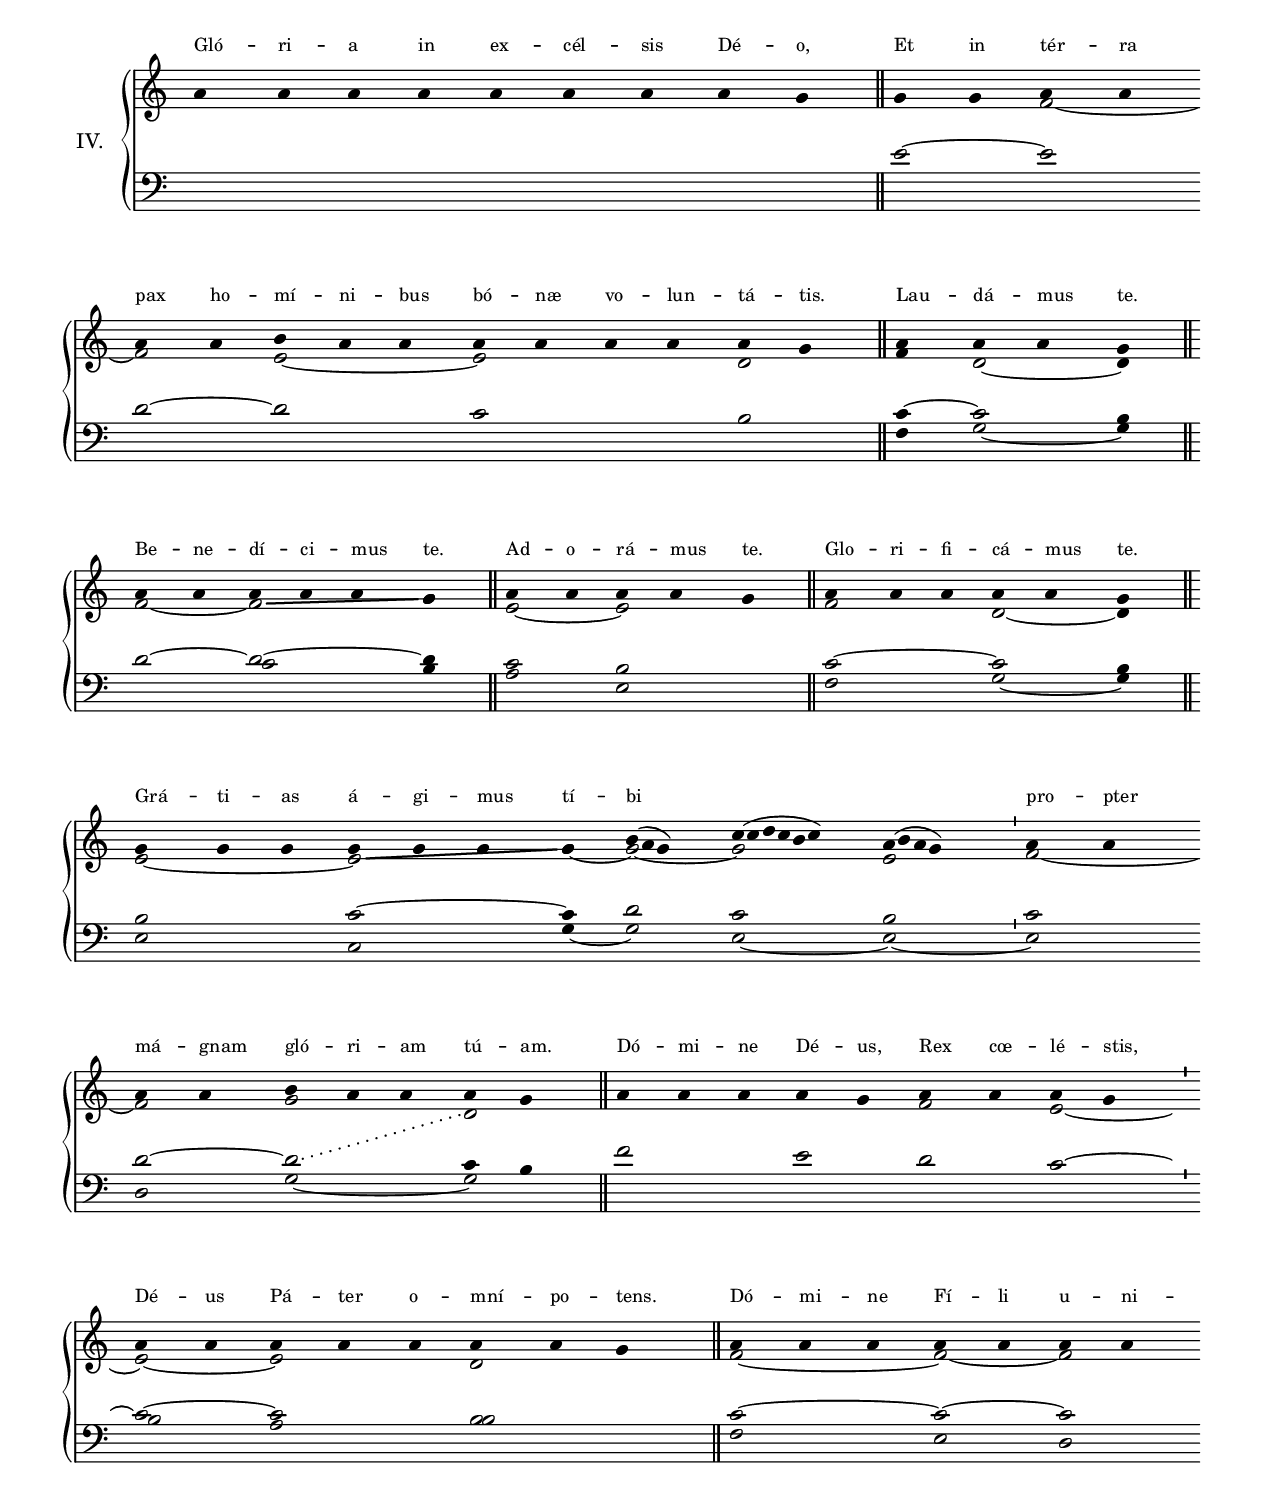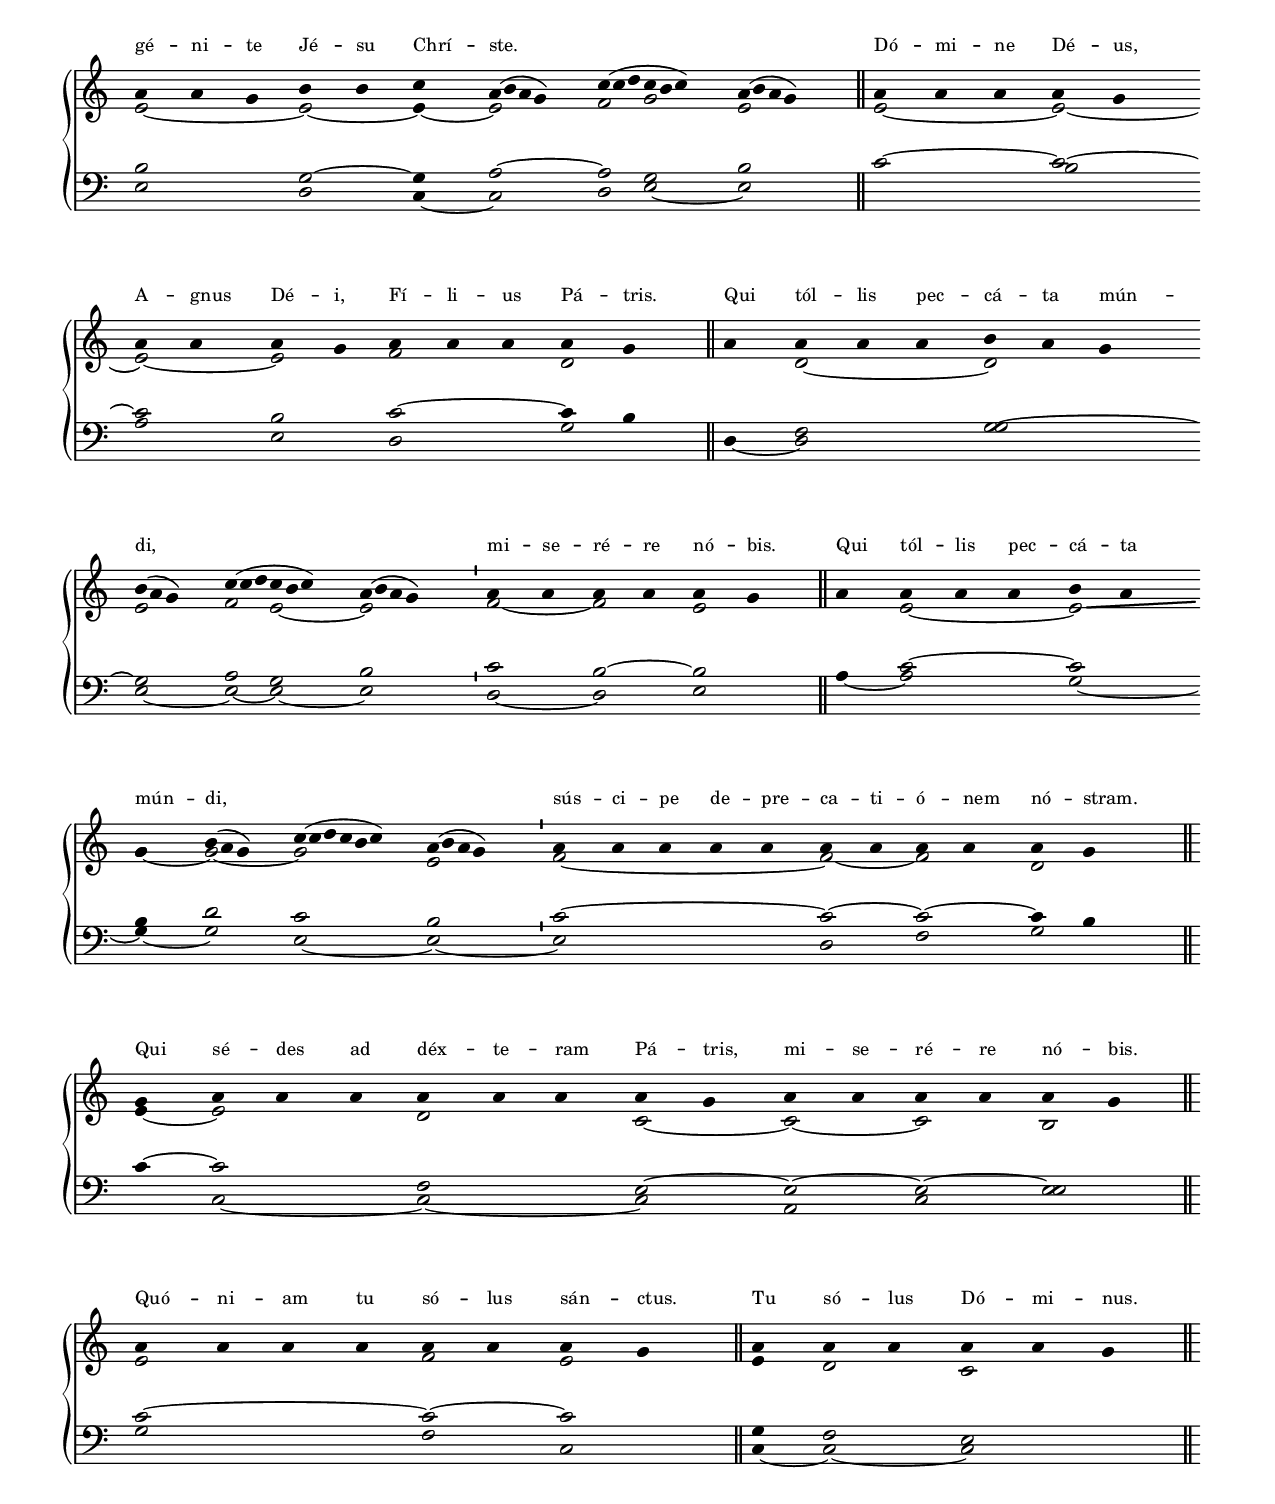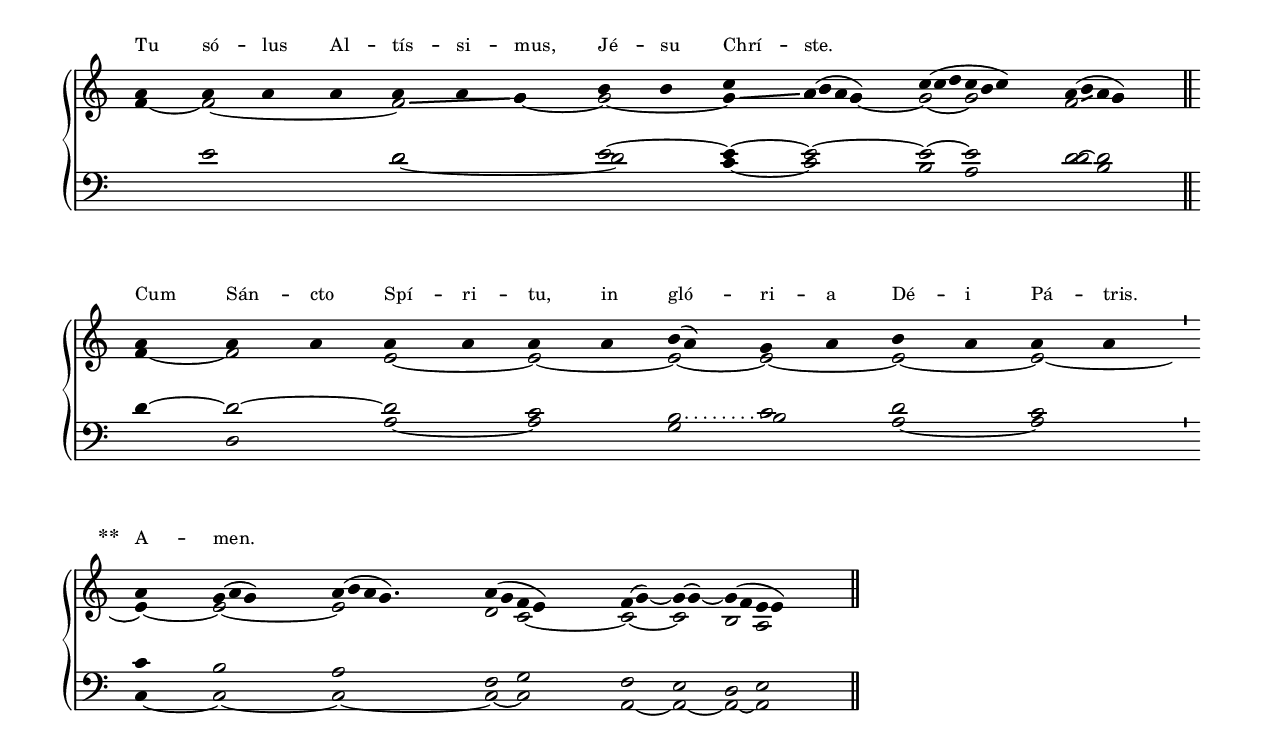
\version "2.18"
\include "gregorian.ly"
\include "noh2.ily"

%Page reference: page v.152
%(volume.page)

global = {
 \key e \phrygian
 \cadenzaOn 
 \override Glissando #'thickness = #2.0
 \override Glissando #'breakable = ##t
}

chantText = \lyricmode {
Gló -- ri -- a in ex -- cél -- sis Dé -- o, 
Et in tér -- ra pax ho -- mí -- ni -- bus bó -- næ vo -- lun -- tá -- tis. 
Lau -- dá -- mus te. 
Be -- ne -- dí -- ci -- mus te. 
Ad -- o -- rá -- mus te. 
Glo -- ri -- fi -- cá -- mus te. 
Grá -- ti -- as á -- gi -- mus tí -- bi _ _ pro -- pter má -- gnam gló -- ri -- am tú -- am. 
Dó -- mi -- ne Dé -- us, Rex cœ -- lé -- stis, Dé -- us Pá -- ter o -- mní -- po -- tens. 
Dó -- mi -- ne Fí -- li u -- ni -- gé -- ni -- te Jé -- su Chrí -- ste. _ _ 
Dó -- mi -- ne Dé -- us, A -- gnus Dé -- i, Fí -- li -- us Pá -- tris. 
Qui tól -- lis pec -- cá -- ta mún -- di, _ _ mi -- se -- ré -- re nó -- bis. 
Qui tól -- lis pec -- cá -- ta mún -- di, _ _ sús -- ci -- pe de -- pre -- ca -- ti -- ó -- nem nó -- stram. 
Qui sé -- des ad déx -- te -- ram Pá -- tris, mi -- se -- ré -- re nó -- bis. 
Quó -- ni -- am tu só -- lus sán -- ctus. 
Tu só -- lus Dó -- mi -- nus. 
Tu só -- lus Al -- tís -- si -- mus, Jé -- su Chrí -- ste. _ _ 
Cum Sán -- cto Spí -- ri -- tu, in gló -- ri -- a Dé -- i Pá -- tris. 
\set stanza = " ** "  A -- men. _ _ _ _ _ }

chantMusic = {
\tieDown   a'4 a'4 a'4 a'4 a'4 a'4 a'4 a'4 g'4 \finalis
 g'4 g'4 a'4 a'4 \forceBreak
 a'4 a'4 b'4 a'4 a'4 a'4 a'4 a'4 a'4 a'4 g'4 \finalis
 a'4 a'4 a'4 g'4 \finalis
 \forceBreak
 a'4 a'4 a'4 a'4 a'4 g'4 \finalis
 a'4 a'4 a'4 a'4 g'4 \finalis
 a'4 a'4 a'4 a'4 a'4 g'4 \finalis
 \forceBreak
 g'4 g'4 g'4 g'4 g'4 g'4 g'4 b'4 ( a'4 g'4) c''4 ( c''4 d''4 c''4 b'4 c''4) a'4 ( b'4 a'4 g'4) \divisioMinima
 a'4 a'4 \forceBreak
 a'4 a'4 b'4 a'4 a'4 a'4 g'4 \finalis
 a'4 a'4 a'4 a'4 g'4 a'4 a'4 a'4 g'4 \divisioMinima
 \forceBreak
 a'4 a'4 a'4 a'4 a'4 a'4 a'4 g'4 \finalis
 a'4 a'4 a'4 a'4 a'4 a'4 a'4 \forceBreak
 a'4 a'4 g'4 b'4 b'4 c''4 a'4 ( b'4 a'4 g'4) c''4 ( c''4 d''4 c''4 b'4 c''4) a'4 ( b'4 a'4 g'4) \finalis
 a'4 a'4 a'4 a'4 g'4 \forceBreak
 a'4 a'4 a'4 g'4 a'4 a'4 a'4 a'4 g'4 \finalis
 a'4 a'4 a'4 a'4 b'4 a'4 g'4 \forceBreak
 b'4 ( a'4 g'4) c''4 ( c''4 d''4 c''4 b'4 c''4) a'4 ( b'4 a'4 g'4) \divisioMinima
 a'4 a'4 a'4 a'4 a'4 g'4 \finalis
 a'4 a'4 a'4 a'4 b'4 a'4 \forceBreak
 g'4 b'4 ( a'4 g'4) c''4 ( c''4 d''4 c''4 b'4 c''4) a'4 ( b'4 a'4 g'4) \divisioMinima
 a'4 a'4 a'4 a'4 a'4 a'4 a'4 a'4 a'4 a'4 g'4 \finalis
 \forceBreak
 g'4 a'4 a'4 a'4 a'4 a'4 a'4 a'4 g'4 a'4 a'4 a'4 a'4 a'4 g'4 \finalis
 \forceBreak
 a'4 a'4 a'4 a'4 a'4 a'4 a'4 g'4 \finalis
 a'4 a'4 a'4 a'4 a'4 g'4 \finalis
 \forceBreak
 a'4 a'4 a'4 a'4 a'4 a'4 g'4 b'4 b'4 c''4 a'4 ( b'4 a'4 g'4) c''4 ( c''4 d''4 c''4 b'4 c''4) a'4 ( b'4 a'4 g'4) \finalis
 \forceBreak
 a'4 a'4 a'4 a'4 a'4 a'4 a'4 b'4 ( a'4) g'4 a'4 b'4 a'4 a'4 a'4 \divisioMinima
 \forceBreak
 a'4 g'4 ( a'4 g'4) a'4 ( b'4 a'4 g'4.) a'4 ( g'4 f'4 e'4) f'4 ( g'4) ~ g'4 ( g'4) ~ g'4 ( f'4 e'4 e'4) \finalis

}

altoMusic = {
r2*9/2 \finalis
r2 f'2 ~ f'2 e'2*3/2 ~ e'2*4/2 d'2 \finalis
f'4 d'2 ~ d'4 \finalis
f'2 ~ f'2*3/2 -\tweak Glissando.Y-offset #-0.8 \glissando g'4 \finalis
e'2 ~ e'2*3/2 \finalis
f'2*3/2 d'2 ~ d'4 \finalis
e'2*3/2 ~ e'2*3/2 -\tweak Glissando.Y-offset #-0.8 \glissando g'4 ~ g'2*3/2 ~ g'2*6/2 e'2*4/2 \divisioMinima
f'2 ~ f'2 g'2*3/2 d'2 \finalis
r2*5/2 f'2 e'2 ~ \divisioMinima
e'2 ~ e'2*3/2 d'2*3/2 \finalis
f'2*3/2 ~ f'2 ~ f'2 e'2*3/2 ~ e'2 ~ e'4 ~ e'2*4/2 f'2*3/2 g'2*3/2 e'2*4/2 \finalis
e'2*3/2 ~ e'2 ~ e'2 ~ e'2 f'2*3/2 d'2 \finalis
r4 d'2*3/2 ~ d'2*3/2 e'2*3/2 f'2*3/2 e'2*3/2 ~ e'2*4/2 \divisioMinima
f'2 ~ f'2 e'2 \finalis
r4 e'2*3/2 ~ e'2 -\tweak Glissando.Y-offset #-0.8 \glissando g'4 ~ g'2*3/2 ~ g'2*6/2 e'2*4/2 \divisioMinima
f'2*5/2 ~ f'2 ~ f'2 d'2 \finalis
e'4 ~ e'2*3/2 d'2*3/2 c'2 ~ c'2 ~ c'2 b2 \finalis
e'2*4/2 f'2 e'2 \finalis
e'4 d'2 c'2*3/2 \finalis
f'4 ~ f'2*3/2 ~ f'2 -\tweak Glissando.Y-offset #-0.8 \glissando g'4 ~ g'2 ~ g'4 \glissando a'4 b'4 a'4 g'4 ~ g'2*3/2 ~ g'2*3/2 f'2 \glissando a'4 g'4 \finalis
f'4 ~ f'2 e'2 ~ e'2 ~ e'2 ~ e'2 ~ e'2 ~ e'2 ~ \divisioMinima
e'4 ~ e'2*3/2 ~ e'2*9/4 d'2 c'2 ~ c'2 ~ c'2 b2 a2 \finalis
}

tenorMusic = {
r2*9/2 \finalis
e'2 ~ e'2 d'2 ~ d'2*3/2 c'2*4/2 b2 \finalis
c'4 ~ c'2 b4 \finalis
d'2 ~ d'2*3/2 ~ d'4 \finalis
c'2 b2*3/2 \finalis
c'2*3/2 ~ c'2 b4 \finalis
b2*3/2 c'2*3/2 ~ c'4 d'2*3/2 c'2*6/2 b2*4/2 \divisioMinima
c'2 d'2 ~ d'2*3/2 c'4 b4 \finalis
f'2*3/2 e'2 d'2 c'2 ~ \divisioMinima
c'2 ~ c'2*3/2 b2*3/2 \finalis
c'2*3/2 ~ c'2 ~ c'2 b2*3/2 g2 ~ g4 a2*4/2 ~ a2*3/2 g2*3/2 b2*4/2 \finalis
c'2*3/2 ~ c'2 ~ c'2 b2 c'2*3/2 ~ c'4 b4 \finalis
r4 f2*3/2 g2*3/2 ~ g2*3/2 a2*3/2 g2*3/2 b2*4/2 \divisioMinima
c'2 b2 ~ b2 \finalis
r4 c'2*3/2 ~ c'2 b4 d'2*3/2 c'2*6/2 b2*4/2 \divisioMinima
c'2*5/2 ~ c'2 ~ c'2 ~ c'4 b4 \finalis
c'4 ~ c'2*3/2 f2*3/2 e2 ~ e2 ~ e2 ~ e2 \finalis
c'2*4/2 ~ c'2 ~ c'2 \finalis
g4 f2 e2*3/2 \finalis
r4 e'2*3/2 d'2*3/2 e'2 ~ e'4 ~ e'2*4/2 ~ e'2*3/2 ~ e'2*3/2 d'2 ~ d'2 \finalis
d'4 ~ d'2 ~ d'2 c'2 b2 c'2 d'2 c'2 \divisioMinima
c'4 b2*3/2 a2*9/4 f2 g2 f2 e2 d2 e2 \finalis
}

bassMusic = {
s2*9/2 \finalis
s2*15/2 \finalis
f4 g2 ~ g4 \finalis
r2 c'2*3/2 b4 \finalis
a2 e2*3/2 \finalis
f2*3/2 g2 ~ g4 \finalis
e2*3/2 c2*3/2 g4 ~ g2*3/2 e2*6/2 ~ e2*4/2 ~ \divisioMinima
e2 d2 g2*3/2 ~ g2 \finalis
r2*9/2 \divisioMinima
b2 a2*3/2 \shiftRight b2*3/2 \finalis
f2*3/2 e2 d2 e2*3/2 d2 c4 ~ c2*4/2 d2*3/2 e2*3/2 ~ e2*4/2 \finalis
r2*3/2 b2 a2 e2 d2*3/2 g2 \finalis
d4 ~ d2*3/2 \shiftRight g2*3/2 e2*3/2 ~ e2*3/2 ~ e2*3/2 ~ e2*4/2 \divisioMinima
d2 ~ d2 e2 \finalis
a4 ~ a2*3/2 g2 ~ g4 ~ g2*3/2 e2*6/2 ~ e2*4/2 ~ \divisioMinima
e2*5/2 d2 f2 g2 \finalis
r4 c2*3/2 ~ c2*3/2 ~ c2 a,2 c2 \shiftRight e2 \finalis
g2*4/2 f2 c2 \finalis
c4 ~ c2 ~ c2*3/2 \finalis
r2*4/2 d'2*3/2 ~ d'2 c'4 ~ c'2*4/2 b2*3/2 a2*3/2 \shiftRight d'2 b2 \finalis
r4 d2 a2 ~ a2 g2 b2 a2 ~ a2 \divisioMinima
c4 ~ c2*3/2 ~ c2*9/4 ~ c2 ~ c2 a,2 ~ a,2 ~ a,2 ~ a,2 \finalis
}

voiceLines = {
\voiceLineStyle


s2*69/2
\allowVoiceLineBreak
\voiceLine "down" "up" d'2*3/2 d'2*1/2


s2*176/2
\allowVoiceLineBreak
\voiceLine "down" "down" b2*2/2 b2*1/2


}

\score{
  <<
    \new Lyrics
    \new GrandStaff <<
      \set GrandStaff.autoBeaming = ##f
      \set GrandStaff.instrumentName = \markup \center-column {
        "IV."
      }
      \new Staff = up <<
        \new Voice = "chant" {
          \voiceOne \global \chantMusic
        }
        \new Voice {
          \voiceTwo \global \altoMusic
        }
      >>

      \new Staff = down <<
        \clef bass
        \new Voice {
          \voiceOne \global \tenorMusic
        }
        \new Voice {
          \voiceTwo \global \bassMusic
        }
	\new Voice {
        \voiceThree \global \voiceLines
        }
      >>
    >>
    \context Lyrics {
      \lyricsto chant {
      \chantText
    }
    }
  >>
  \layout{
  }
  
}
